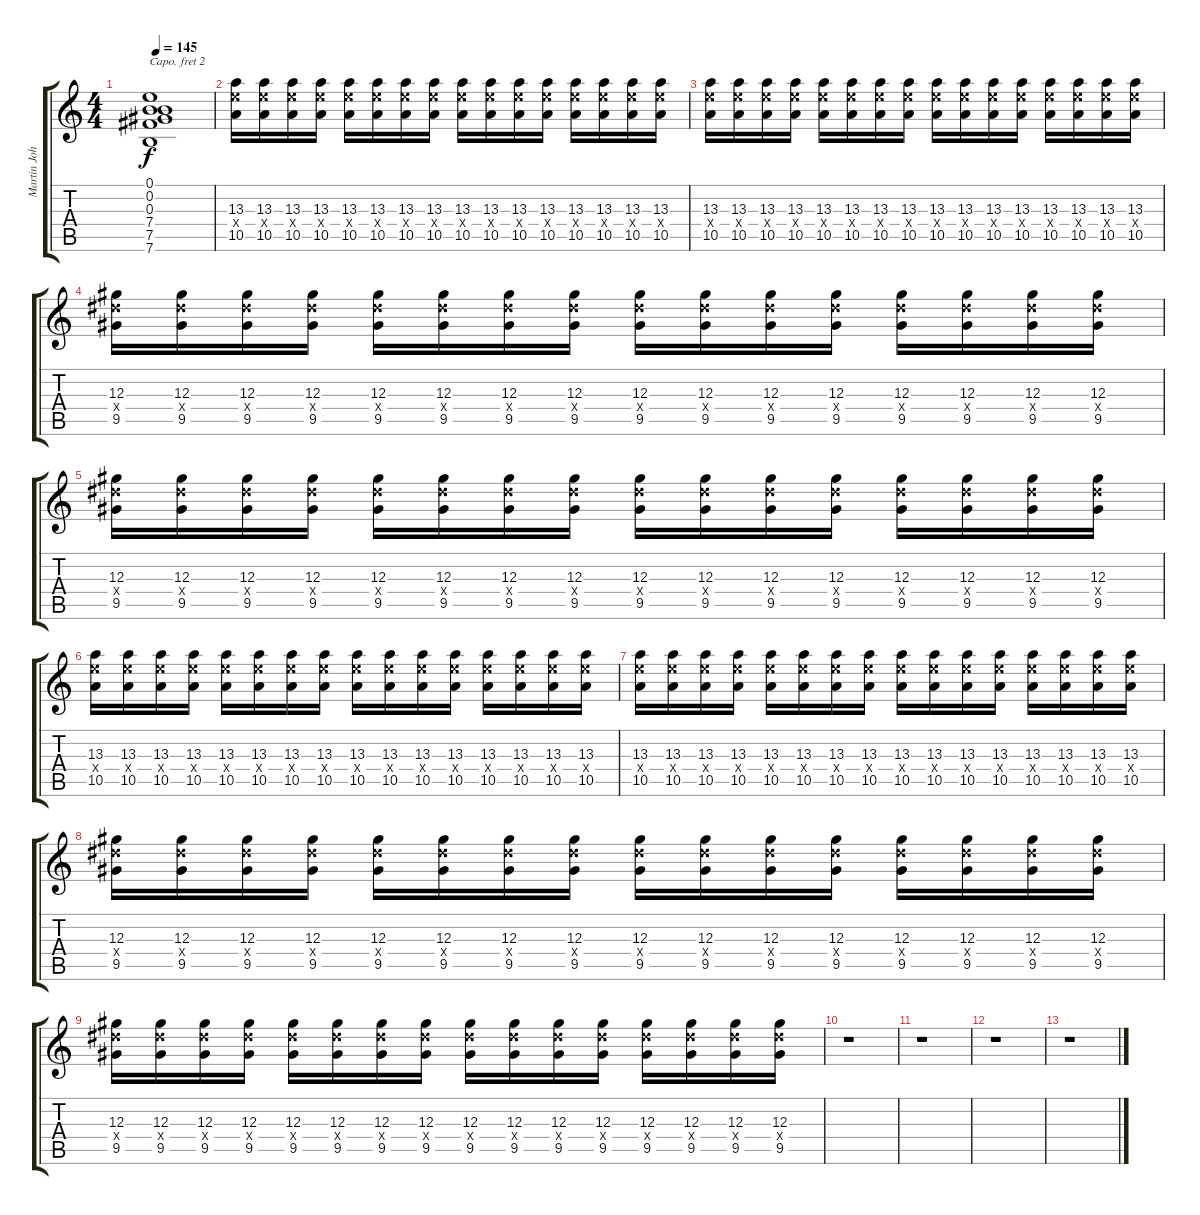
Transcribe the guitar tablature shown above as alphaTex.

\track ("Martin Johnson (Rhythm Guitar)" "Martin Joh") {instrument overdrivenguitar}
\staff {score tabs}
\capo 2
\tuning (D4 A3 Gb3 D3 A2 D2) {hide}
\ts (4 4)
\tempo 145
\clef g2
\ks c
(0.1 0.2 0.3 7.4 7.5 7.6).1{dy f volume 5} |
(13.3 12.4{x} 10.5).16{volume 15 instrument distortionguitar} (13.3 12.4{x} 10.5).16 (13.3 12.4{x} 10.5).16 (13.3 12.4{x} 10.5).16 (13.3 12.4{x} 10.5).16 (13.3 12.4{x} 10.5).16 (13.3 12.4{x} 10.5).16 (13.3 12.4{x} 10.5).16 (13.3 12.4{x} 10.5).16 (13.3 12.4{x} 10.5).16 (13.3 12.4{x} 10.5).16 (13.3 12.4{x} 10.5).16 (13.3 12.4{x} 10.5).16 (13.3 12.4{x} 10.5).16 (13.3 12.4{x} 10.5).16 (13.3 12.4{x} 10.5).16 |
(13.3 12.4{x} 10.5).16 (13.3 12.4{x} 10.5).16 (13.3 12.4{x} 10.5).16 (13.3 12.4{x} 10.5).16 (13.3 12.4{x} 10.5).16 (13.3 12.4{x} 10.5).16 (13.3 12.4{x} 10.5).16 (13.3 12.4{x} 10.5).16 (13.3 12.4{x} 10.5).16 (13.3 12.4{x} 10.5).16 (13.3 12.4{x} 10.5).16 (13.3 12.4{x} 10.5).16 (13.3 12.4{x} 10.5).16 (13.3 12.4{x} 10.5).16 (13.3 12.4{x} 10.5).16 (13.3 12.4{x} 10.5).16 |
(12.3 11.4{x} 9.5).16 (12.3 11.4{x} 9.5).16 (12.3 11.4{x} 9.5).16 (12.3 11.4{x} 9.5).16 (12.3 11.4{x} 9.5).16 (12.3 11.4{x} 9.5).16 (12.3 11.4{x} 9.5).16 (12.3 11.4{x} 9.5).16 (12.3 11.4{x} 9.5).16 (12.3 11.4{x} 9.5).16 (12.3 11.4{x} 9.5).16 (12.3 11.4{x} 9.5).16 (12.3 11.4{x} 9.5).16 (12.3 11.4{x} 9.5).16 (12.3 11.4{x} 9.5).16 (12.3 11.4{x} 9.5).16 |
(12.3 11.4{x} 9.5).16 (12.3 11.4{x} 9.5).16 (12.3 11.4{x} 9.5).16 (12.3 11.4{x} 9.5).16 (12.3 11.4{x} 9.5).16 (12.3 11.4{x} 9.5).16 (12.3 11.4{x} 9.5).16 (12.3 11.4{x} 9.5).16 (12.3 11.4{x} 9.5).16 (12.3 11.4{x} 9.5).16 (12.3 11.4{x} 9.5).16 (12.3 11.4{x} 9.5).16 (12.3 11.4{x} 9.5).16 (12.3 11.4{x} 9.5).16 (12.3 11.4{x} 9.5).16 (12.3 11.4{x} 9.5).16 |
(13.3 12.4{x} 10.5).16{volume 15} (13.3 12.4{x} 10.5).16 (13.3 12.4{x} 10.5).16 (13.3 12.4{x} 10.5).16 (13.3 12.4{x} 10.5).16 (13.3 12.4{x} 10.5).16 (13.3 12.4{x} 10.5).16 (13.3 12.4{x} 10.5).16 (13.3 12.4{x} 10.5).16 (13.3 12.4{x} 10.5).16 (13.3 12.4{x} 10.5).16 (13.3 12.4{x} 10.5).16 (13.3 12.4{x} 10.5).16 (13.3 12.4{x} 10.5).16 (13.3 12.4{x} 10.5).16 (13.3 12.4{x} 10.5).16 |
(13.3 12.4{x} 10.5).16 (13.3 12.4{x} 10.5).16 (13.3 12.4{x} 10.5).16 (13.3 12.4{x} 10.5).16 (13.3 12.4{x} 10.5).16 (13.3 12.4{x} 10.5).16 (13.3 12.4{x} 10.5).16 (13.3 12.4{x} 10.5).16 (13.3 12.4{x} 10.5).16 (13.3 12.4{x} 10.5).16 (13.3 12.4{x} 10.5).16 (13.3 12.4{x} 10.5).16 (13.3 12.4{x} 10.5).16 (13.3 12.4{x} 10.5).16 (13.3 12.4{x} 10.5).16 (13.3 12.4{x} 10.5).16 |
(12.3 11.4{x} 9.5).16 (12.3 11.4{x} 9.5).16 (12.3 11.4{x} 9.5).16 (12.3 11.4{x} 9.5).16 (12.3 11.4{x} 9.5).16 (12.3 11.4{x} 9.5).16 (12.3 11.4{x} 9.5).16 (12.3 11.4{x} 9.5).16 (12.3 11.4{x} 9.5).16 (12.3 11.4{x} 9.5).16 (12.3 11.4{x} 9.5).16 (12.3 11.4{x} 9.5).16 (12.3 11.4{x} 9.5).16 (12.3 11.4{x} 9.5).16 (12.3 11.4{x} 9.5).16 (12.3 11.4{x} 9.5).16 |
(12.3 11.4{x} 9.5).16 (12.3 11.4{x} 9.5).16 (12.3 11.4{x} 9.5).16 (12.3 11.4{x} 9.5).16 (12.3 11.4{x} 9.5).16 (12.3 11.4{x} 9.5).16 (12.3 11.4{x} 9.5).16 (12.3 11.4{x} 9.5).16 (12.3 11.4{x} 9.5).16 (12.3 11.4{x} 9.5).16 (12.3 11.4{x} 9.5).16 (12.3 11.4{x} 9.5).16 (12.3 11.4{x} 9.5).16 (12.3 11.4{x} 9.5).16 (12.3 11.4{x} 9.5).16 (12.3 11.4{x} 9.5).16 |
r.1 |
r.1 |
r.1 |
r.1
